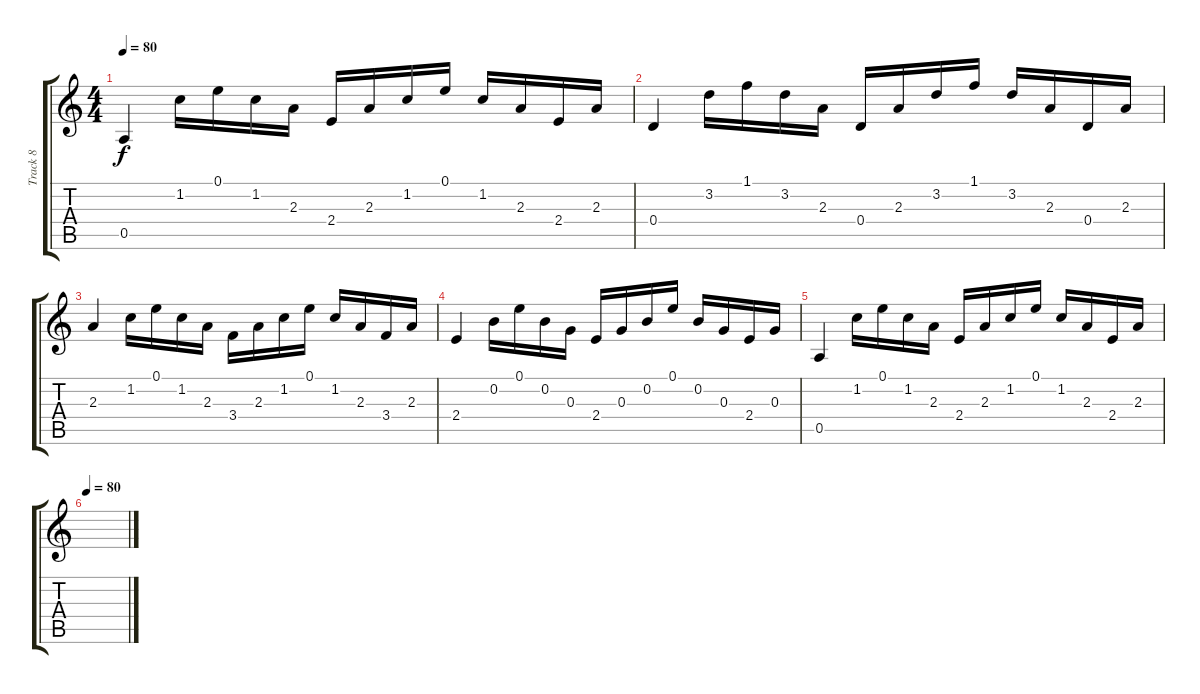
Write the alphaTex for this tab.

\track ("Track 8" "Track 8") {instrument distortionguitar}
\staff {score tabs}
\tuning (E4 B3 G3 D3 A2 E2) {hide}
\ts (4 4)
\tempo 80
\clef g2
\ks c
0.5.4{dy f} 1.2.16 0.1.16 1.2.16 2.3.16 2.4.16 2.3.16 1.2.16 0.1.16 1.2.16 2.3.16 2.4.16 2.3.16 |
0.4.4 3.2.16 1.1.16 3.2.16 2.3.16 0.4.16 2.3.16 3.2.16 1.1.16 3.2.16 2.3.16 0.4.16 2.3.16 |
2.3.4 1.2.16 0.1.16 1.2.16 2.3.16 3.4.16 2.3.16 1.2.16 0.1.16 1.2.16 2.3.16 3.4.16 2.3.16 |
2.4.4 0.2.16 0.1.16 0.2.16 0.3.16 2.4.16 0.3.16 0.2.16 0.1.16 0.2.16 0.3.16 2.4.16 0.3.16 |
0.5.4 1.2.16 0.1.16 1.2.16 2.3.16 2.4.16 2.3.16 1.2.16 0.1.16 1.2.16 2.3.16 2.4.16 2.3.16 |
\tempo 80
